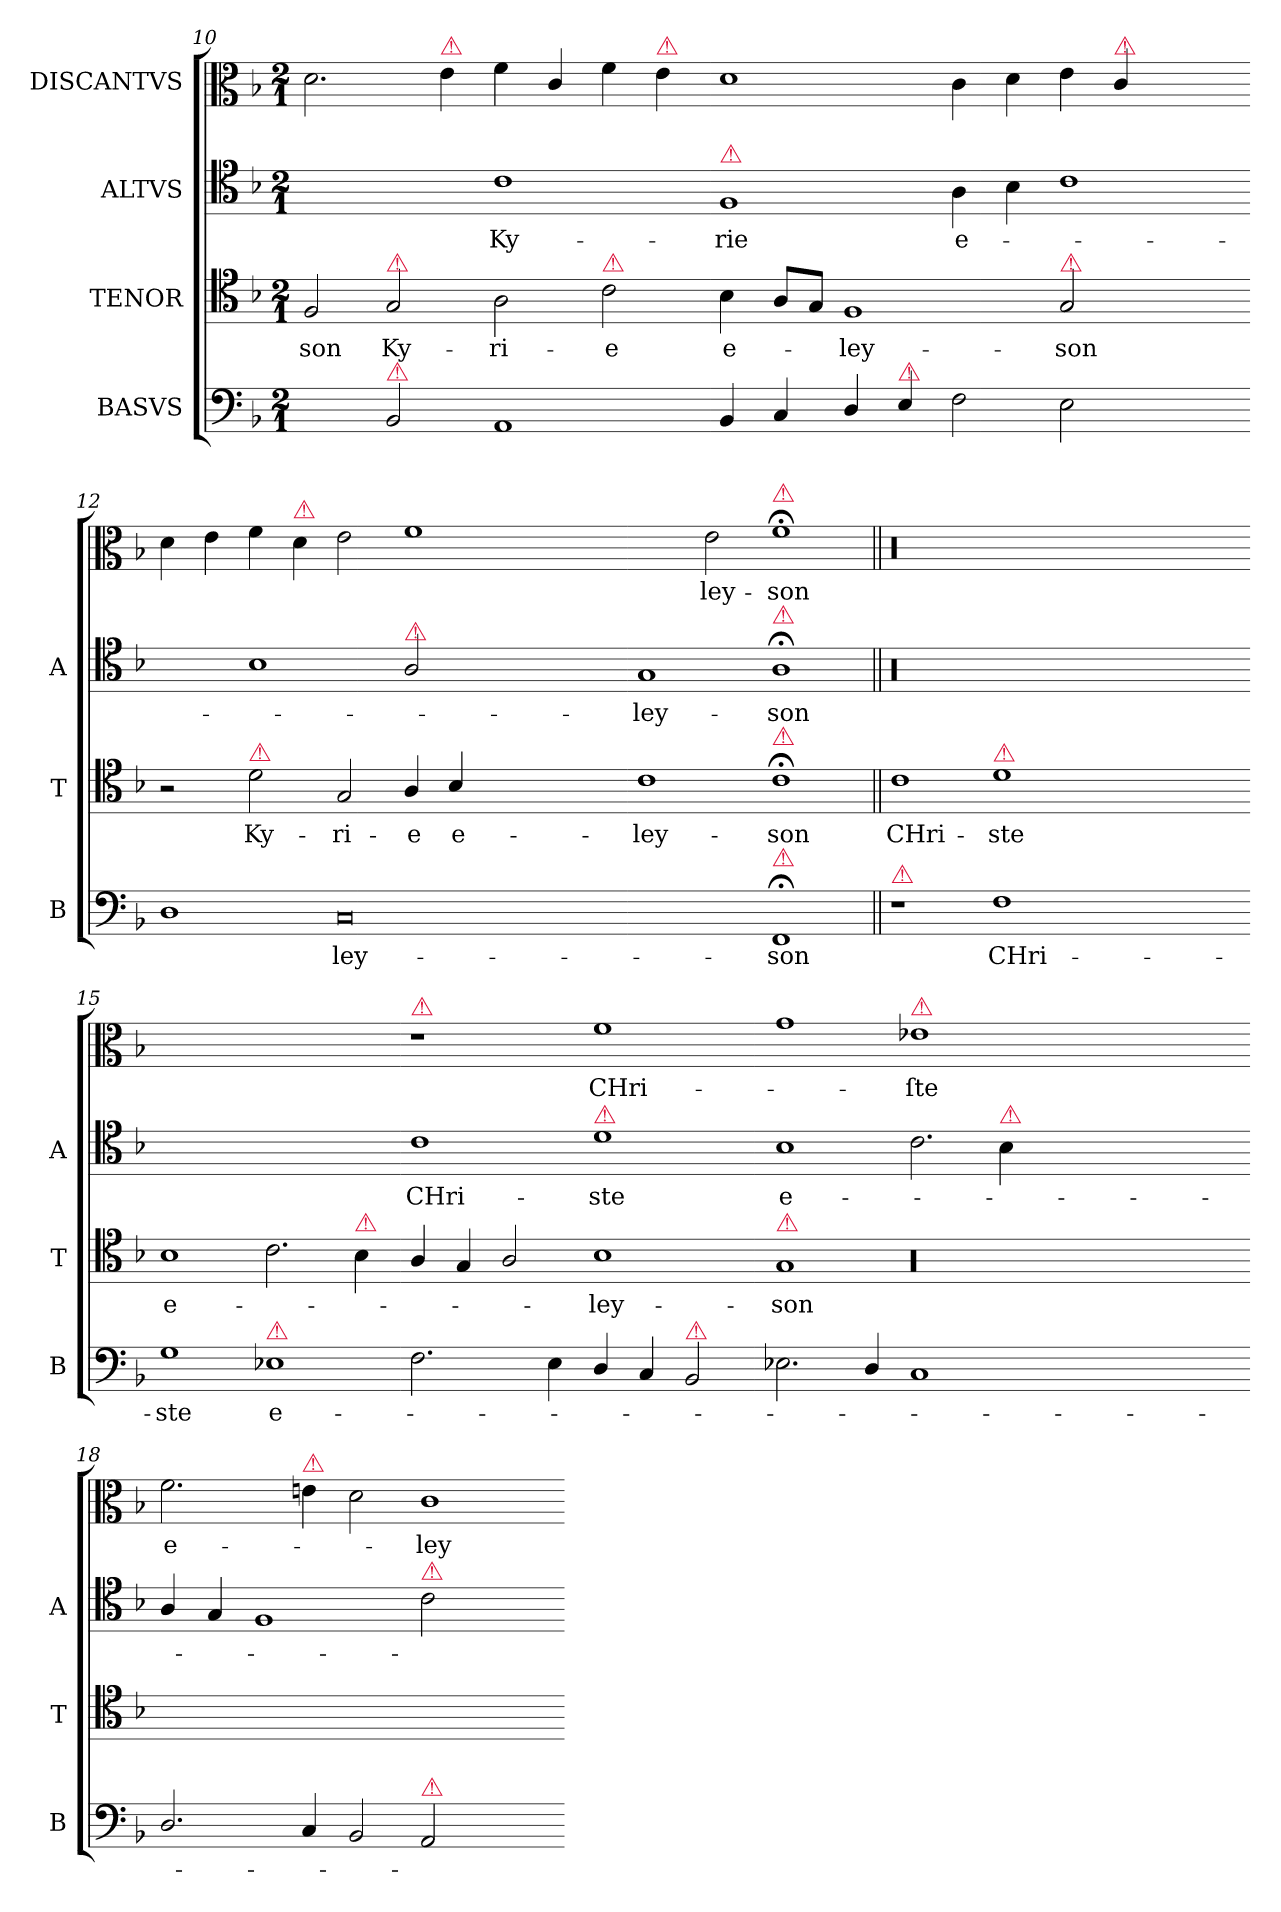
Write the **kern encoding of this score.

**kern	**text	**kern	**text	**kern	**text	**kern	**text
*part4	*part4	*part3	*part3	*part2	*part2	*part1	*part1
*staff4	*staff4	*staff3	*staff3	*staff2	*staff2	*staff1	*staff1
*I"BASVS	*	*I"TENOR	*	*I"ALTVS	*	*I"DISCANTVS	*
*I'B	*	*I'T	*	*I'A	*	*	*
*clefF4	*	*clefC4	*	*clefC4	*	*clefC3	*
*k[b-]	*	*k[b-]	*	*k[b-]	*	*k[b-]	*
*F:ion	*	*F:ion	*	*F:ion	*	*F:ion	*
*M2/1	*	*M2/1	*	*M2/1	*	*M2/1	*
=10	=10	=10	=10	=10	=10	=10	=10
!	!	!	!LO:LY:i	!	!	!	!
2ryy	.	2F/	-son	1ryy	.	2.d\	.
!	!	!LO:TX:a:color=crimson:t=⚠	!	!	!	!	!
!LO:TX:a:color=crimson:t=⚠	!	!	!	!	!	!	!
!	!	!	!LO:LY:i	!	!	!	!
2BB-/	.	2G/	Ky-	.	.	.	.
!	!	!	!	!	!	!LO:TX:a:color=crimson:t=⚠	!
.	.	.	.	.	.	4e\	.
!	!	!	!LO:LY:i	!	!LO:LY:i	!	!
1AA	.	2A\	-ri-	1c	Ky-	4f\	.
.	.	.	.	.	.	4c/	.
!	!	!LO:TX:a:color=crimson:t=⚠	!	!	!	!	!
!	!	!	!LO:LY:i	!	!	!	!
.	.	2c\	-e	.	.	4f\	.
!	!	!	!	!	!	!LO:TX:a:color=crimson:t=⚠	!
.	.	.	.	.	.	4e\	.
=11-	=11-	=11-	=11-	=11-	=11-	=11-	=11-
!	!	!	!	!LO:TX:a:color=crimson:t=⚠	!	!	!
!	!	!	!LO:LY:i	!	!LO:LY:i	!	!
4BB-/	.	4B-\	e-	1F	-rie	1d	.
4C/	.	8A/L	.	.	.	.	.
.	.	8G/J	.	.	.	.	.
!	!	!	!LO:LY:i	!	!	!	!
4D/	.	1F	-ley-	.	.	.	.
!LO:TX:a:color=crimson:t=⚠	!	!	!	!	!	!	!
4E/	.	.	.	.	.	.	.
!	!	!	!	!	!LO:LY:i	!	!
2F\	.	.	.	4A\	e-	4c\	.
.	.	.	.	4B-\	.	4d\	.
!	!	!LO:TX:a:color=crimson:t=⚠	!	!	!	!	!
!	!	!	!LO:LY:i	!	!	!	!
2E\	.	2G/	-son	1c\	.	4e\	.
!	!	!	!	!	!	!LO:TX:a:color=crimson:t=⚠	!
.	.	.	.	.	.	4c/	.
2ryy	.	2ryy	.	.	.	2ryy	.
=12-	=12-	=12-	=12-	=12-	=12-	=12-	=12-
1D	.	2r	.	2ryy	.	4d\	.
.	.	.	.	.	.	4e\	.
!	!	!LO:TX:a:color=crimson:t=⚠	!	!	!	!	!
!	!	!	!LO:LY:i	!	!	!	!
.	.	2d\	Ky-	1B-	.	4f\	.
!	!	!	!	!	!	!LO:TX:a:color=crimson:t=⚠	!
.	.	.	.	.	.	4d\	.
!	!	!	!LO:LY:i	!	!	!	!
0C	ley-	2G/	-ri-	.	.	2e\	.
!	!	!	!	!LO:TX:a:color=crimson:t=⚠	!	!	!
!	!	!	!LO:LY:i	!	!	!	!
.	.	4A/	-e	2A/	.	1f\	.
!	!	!	!LO:LY:i	!	!	!	!
.	.	4B-/	e-	.	.	.	.
.	.	1ryy	.	1ryy	.	.	.
.	.	.	.	.	.	2ryy	.
=13-	=13-	=13-	=13-	=13-	=13-	=13-	=13-
!	!	!	!LO:LY:i	!	!LO:LY:i	!	!
1ryy	.	1c	-ley-	1G	-ley-	2ryy	.
!	!	!	!	!	!	!	!LO:LY:i
.	.	.	.	.	.	2e\	-ley-
!	!	!	!	!	!	!LO:TX:a:color=crimson:t=⚠	!
!	!	!	!	!LO:TX:a:color=crimson:t=⚠	!	!	!
!	!	!LO:TX:a:color=crimson:t=⚠	!	!	!	!	!
!LO:TX:a:color=crimson:t=⚠	!	!	!	!	!	!	!
!	!	!	!LO:LY:i	!	!LO:LY:i	!	!LO:LY:i
1FF;<	-son	1c;<	-son	1A;<	-son	1f;	-son
=14||	=14||	=14||	=14||	=14||	=14||	=14||	=14||
!LO:TX:a:color=crimson:t=⚠	!	!	!	!	!	!	!
1r	.	1c	CHri-	00r	.	00r	.
!	!	!LO:TX:a:color=crimson:t=⚠	!	!	!	!	!
1F	CHri-	1d	-ste	.	.	.	.
0ryy	.	0ryy	.	.	.	.	.
=15-	=15-	=15-	=15-	=15-	=15-	=15-	=15-
1G	-ste	1B-	e-	0ryy	.	0ryy	.
!LO:TX:a:color=crimson:t=⚠	!	!	!	!	!	!	!
1E-X	e-	2.c\	.	.	.	.	.
!	!	!LO:TX:a:color=crimson:t=⚠	!	!	!	!	!
.	.	4B-\	.	.	.	.	.
=16-	=16-	=16-	=16-	=16-	=16-	=16-	=16-
!	!	!	!	!	!	!LO:TX:a:color=crimson:t=⚠	!
2.F\	.	4A/	.	1c	CHri-	1r	.
.	.	4G/	.	.	.	.	.
.	.	2A/	.	.	.	.	.
4E-\	.	.	.	.	.	.	.
!	!	!	!	!LO:TX:a:color=crimson:t=⚠	!	!	!
4D/	.	1B-	-ley-	1d	-ste	1f	CHri-
4C/	.	.	.	.	.	.	.
!LO:TX:a:color=crimson:t=⚠	!	!	!	!	!	!	!
2BB-/	.	.	.	.	.	.	.
=17-	=17-	=17-	=17-	=17-	=17-	=17-	=17-
!	!	!LO:TX:a:color=crimson:t=⚠	!	!	!	!	!
2.E-X\	.	1G	-son	1B-	e-	1g	.
4D/	.	.	.	.	.	.	.
!	!	!	!	!	!	!LO:TX:a:color=crimson:t=⚠	!
1C	.	00r	.	2.c\	.	1e-X	-ſte
!	!	!	!	!LO:TX:a:color=crimson:t=⚠	!	!	!
.	.	.	.	4B-\	.	.	.
0.ryy	.	.	.	0.ryy	.	0.ryy	.
=18-	=18-	=18-	=18-	=18-	=18-	=18-	=18-
2.D/	.	0ryy	.	4A/	.	2.f\	e-
.	.	.	.	4G/	.	.	.
.	.	.	.	1F	.	.	.
!	!	!	!	!	!	!LO:TX:a:color=crimson:t=⚠	!
4C/	.	.	.	.	.	4en\	.
2BB-/	.	.	.	.	.	2d\	.
!	!	!	!	!LO:TX:a:color=crimson:t=⚠	!	!	!
!LO:TX:a:color=crimson:t=⚠	!	!	!	!	!	!	!
2AA/	.	.	.	2c\	.	1c\	-ley-
2ryy	.	2ryy	.	2ryy	.	.	.
=-	=-	=-	=-	=-	=-	=-	=-
*-	*-	*-	*-	*-	*-	*-	*-
